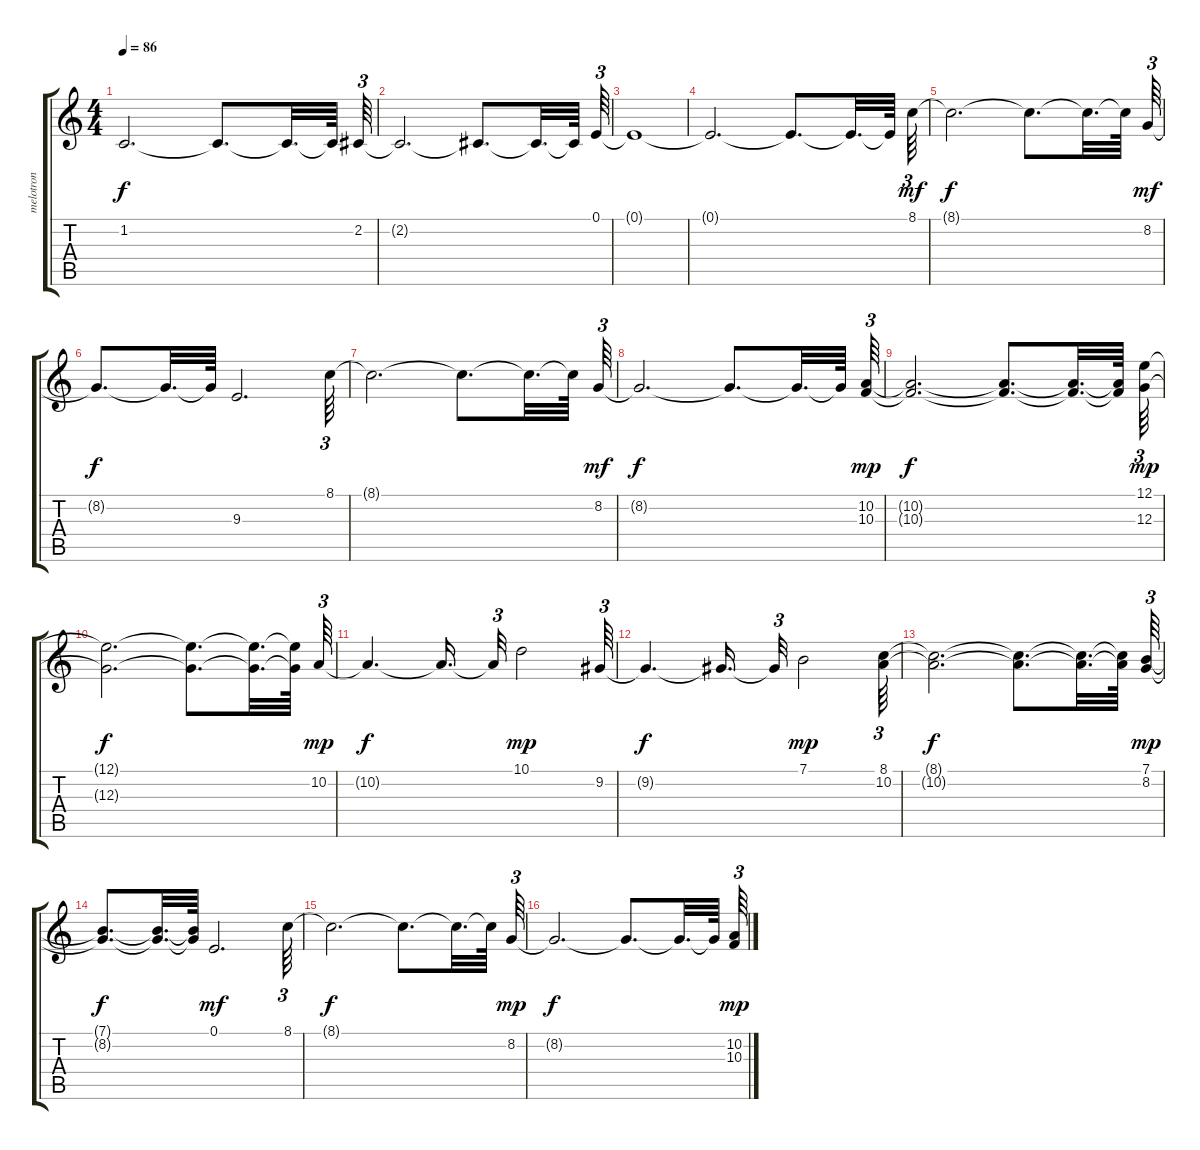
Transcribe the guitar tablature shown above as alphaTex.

\track ("melotron" "melotron") {instrument stringensemble1}
\staff {score tabs}
\tuning (E4 B3 G3 D3 A2 E2) {hide}
\ts (4 4)
\tempo 86
\clef g2
\ks c
1.2{t}.2{d dy f} 1.2{t}.8{d} 1.2{t}.32{d} 1.2{t}.64 2.2.64{tu (3 2)} |
2.2{t}.2{d} 2.2{t}.8{d} 2.2{t}.32{d} 2.2{t}.64 0.1.64{tu (3 2)} |
0.1{t}.1 |
0.1{t}.2{d} 0.1{t}.8{d} 0.1{t}.32{d} 0.1{t}.64 8.1.64{tu (3 2) dy mf} |
8.1{t}.2{d dy f} 8.1{t}.8{d} 8.1{t}.32{d} 8.1{t}.64 8.2.64{tu (3 2) dy mf} |
8.2{t}.8{d dy f} 8.2{t}.32{d} 8.2{t}.64 9.3.2{d} 8.1.64{tu (3 2)} |
8.1{t}.2{d} 8.1{t}.8{d} 8.1{t}.32{d} 8.1{t}.64 8.2.64{tu (3 2) dy mf} |
8.2{t}.2{d dy f} 8.2{t}.8{d} 8.2{t}.32{d} 8.2{t}.64 (10.2 10.3).64{tu (3 2) dy mp} |
(10.2{t} 10.3{t}).2{d dy f} (10.2{t} 10.3{t}).8{d} (10.2{t} 10.3{t}).32{d} (10.2{t} 10.3{t}).64 (12.1 12.3).64{tu (3 2) dy mp} |
(12.1{t} 12.3{t}).2{d dy f} (12.1{t} 12.3{t}).8{d} (12.1{t} 12.3{t}).32{d} (12.1{t} 12.3{t}).64 10.2.64{tu (3 2) dy mp} |
10.2{t}.4{d dy f} 10.2{t}.16{d} 10.2{t}.32{tu (3 2)} 10.1.2{dy mp} 9.2.64{tu (3 2)} |
9.2{t}.4{d dy f} 9.2{t}.16{d} 9.2{t}.32{tu (3 2)} 7.1.2{dy mp} (8.1 10.2).64{tu (3 2)} |
(8.1{t} 10.2{t}).2{d dy f} (8.1{t} 10.2{t}).8{d} (8.1{t} 10.2{t}).32{d} (8.1{t} 10.2{t}).64 (7.1 8.2).64{tu (3 2) dy mp} |
(7.1{t} 8.2{t}).8{d dy f} (7.1{t} 8.2{t}).32{d} (7.1{t} 8.2{t}).64 0.1.2{d dy mf} 8.1.64{tu (3 2)} |
8.1{t}.2{d dy f} 8.1{t}.8{d} 8.1{t}.32{d} 8.1{t}.64 8.2.64{tu (3 2) dy mp} |
8.2{t}.2{d dy f} 8.2{t}.8{d} 8.2{t}.32{d} 8.2{t}.64 (10.2 10.3).64{tu (3 2) dy mp}
